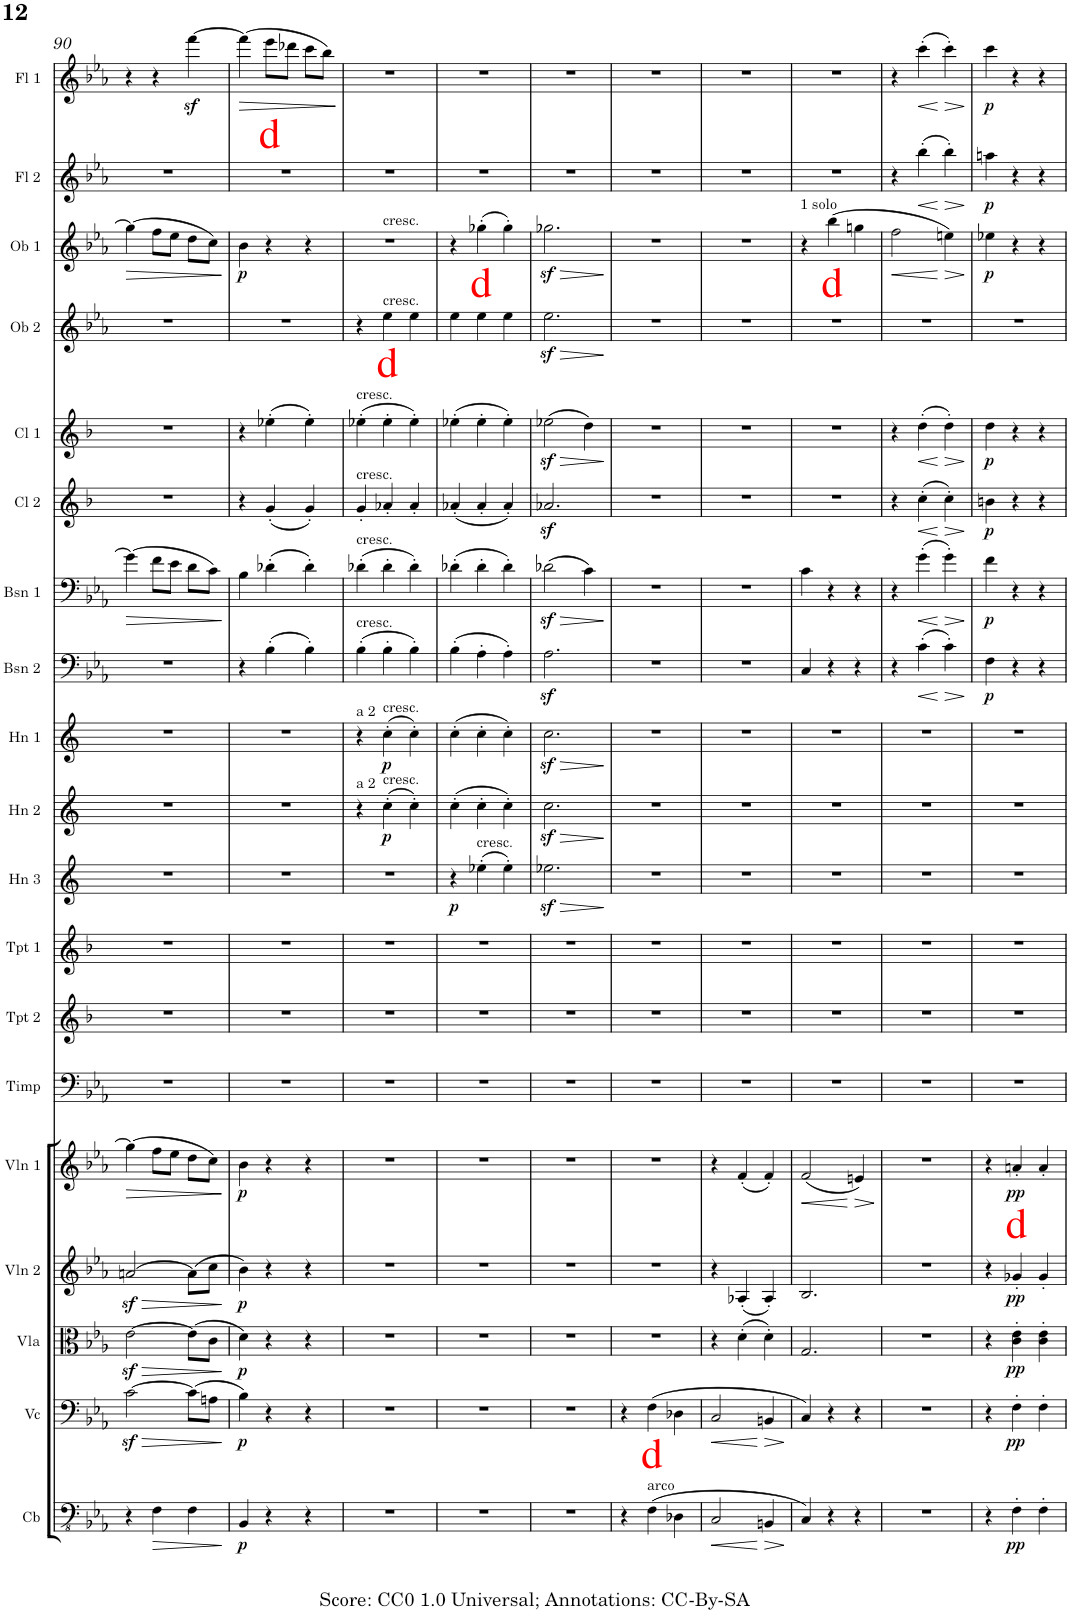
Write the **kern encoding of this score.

**kern	**dynam	**kern	**text	**dynam	**kern	**dynam	**kern	**dynam	**kern	**text	**dynam	**kern	**kern	**kern	**kern	**dynam	**kern	**dynam	**kern	**dynam	**kern	**dynam	**kern	**dynam	**kern	**dynam	**kern	**dynam	**kern	**text	**dynam	**kern	**text	**dynam	**kern	**dynam	**kern	**text	**dynam
*part19	*part19	*part18	*part18	*part18	*part17	*part17	*part16	*part16	*part15	*part15	*part15	*part14	*part13	*part12	*part11	*part11	*part10	*part10	*part9	*part9	*part8	*part8	*part7	*part7	*part6	*part6	*part5	*part5	*part4	*part4	*part4	*part3	*part3	*part3	*part2	*part2	*part1	*part1	*part1
*staff19	*staff19	*staff18	*staff18	*staff18	*staff17	*staff17	*staff16	*staff16	*staff15	*staff15	*staff15	*staff14	*staff13	*staff12	*staff11	*staff11	*staff10	*staff10	*staff9	*staff9	*staff8	*staff8	*staff7	*staff7	*staff6	*staff6	*staff5	*staff5	*staff4	*staff4	*staff4	*staff3	*staff3	*staff3	*staff2	*staff2	*staff1	*staff1	*staff1
*I"Contrabass	*	*I"Violoncello	*	*	*I"Viola	*	*I"Violin 2	*	*I"Violin 1	*	*	*I"Timpani	*I"Bb Trumpet 2	*I"Bb Trumpet 1	*I"Eb Horn 3	*	*I"Eb Horn 2	*	*I"Eb Horn 1	*	*I"Bassoon 2	*	*I"Bassoon 1	*	*I"Bb Clarinet 2	*	*I"Bb Clarinet 1	*	*I"Oboe 2	*	*	*I"Oboe 1	*	*	*I"Flute 2	*	*I"Flute 1	*	*
*I'Cb	*	*I'Vc	*	*	*I'Vla	*	*I'Vln 2	*	*I'Vln 1	*	*	*I'Timp	*I'Tpt 2	*I'Tpt 1	*I'Hn 3	*	*I'Hn 2	*	*I'Hn 1	*	*I'Bsn 2	*	*I'Bsn 1	*	*I'Cl 2	*	*I'Cl 1	*	*I'Ob 2	*	*	*I'Ob 1	*	*	*I'Fl 2	*	*I'Fl 1	*	*
!!LO:PB:g=z
*clefFv4	*	*clefF4	*	*	*clefC3	*	*clefG2	*	*clefG2	*	*	*clefF4	*clefG2	*clefG2	*clefG2	*	*clefG2	*	*clefG2	*	*clefF4	*	*clefF4	*	*clefG2	*	*clefG2	*	*clefG2	*	*	*clefG2	*	*	*clefG2	*	*clefG2	*	*
*	*	*	*	*	*	*	*	*	*	*	*	*	*Trd1c2	*Trd1c2	*Trd5c9	*	*Trd5c9	*	*Trd5c9	*	*	*	*	*	*Trd1c2	*	*Trd1c2	*	*	*	*	*	*	*	*	*	*	*	*
*k[b-e-a-]	*	*k[b-e-a-]	*	*	*k[b-e-a-]	*	*k[b-e-a-]	*	*k[b-e-a-]	*	*	*k[b-e-a-]	*k[b-]	*k[b-]	*k[]	*	*k[]	*	*k[]	*	*k[b-e-a-]	*	*k[b-e-a-]	*	*k[b-]	*	*k[b-]	*	*k[b-e-a-]	*	*	*k[b-e-a-]	*	*	*k[b-e-a-]	*	*k[b-e-a-]	*	*
*M3/4	*	*M3/4	*	*	*M3/4	*	*M3/4	*	*M3/4	*	*	*M3/4	*M3/4	*M3/4	*M3/4	*	*M3/4	*	*M3/4	*	*M3/4	*	*M3/4	*	*M3/4	*	*M3/4	*	*M3/4	*	*	*M3/4	*	*	*M3/4	*	*M3/4	*	*
=90	=90	=90	=90	=90	=90	=90	=90	=90	=90	=90	=90	=90	=90	=90	=90	=90	=90	=90	=90	=90	=90	=90	=90	=90	=90	=90	=90	=90	=90	=90	=90	=90	=90	=90	=90	=90	=90	=90	=90
!	!	!	!	!LO:HP:b	!	!LO:HP:b	!	!LO:HP:b	!	!	!LO:HP:b	!	!	!	!	!	!	!	!	!	!	!	!	!LO:HP:b	!	!	!	!	!	!	!	!	!	!LO:HP:b	!	!	!	!	!
4r	.	[2cz<\	.	>	[2e-z<\	>	[2anz</	>	(4gg\]	.	>	2.r	2.r	2.r	2.r	.	2.r	.	2.r	.	2.r	.	(4g\]	>	2.r	.	2.r	.	2.r	.	.	(4gg\]	.	>	2.r	.	4r	.	.
!	!LO:HP:b	!	!	!	!	!	!	!	!	!	!	!	!	!	!	!	!	!	!	!	!	!	!	!	!	!	!	!	!	!	!	!	!	!	!	!	!	!	!
4FF\	>	.	.	.	.	.	.	.	8ff\L	.	.	.	.	.	.	.	.	.	.	.	.	.	8f\L	.	.	.	.	.	.	.	.	8ff\L	.	.	.	.	4r	.	.
.	.	.	.	.	.	.	.	.	8ee-\J	.	.	.	.	.	.	.	.	.	.	.	.	.	8e-\J	.	.	.	.	.	.	.	.	8ee-\J	.	.	.	.	.	.	.
4FF\	.	(8c\L]	.	.	(8e-\L]	.	(8a\L]	.	8dd\L	.	.	.	.	.	.	.	.	.	.	.	.	.	8d\L	.	.	.	.	.	.	.	.	8dd\L	.	.	.	.	[4fffz<\	.	.
.	.	8An\J	.	.	8c\J	.	8cc\J	.	8cc\J)	.	.	.	.	.	.	.	.	.	.	.	.	.	8c\J)	.	.	.	.	.	.	.	.	8cc\J)	.	.	.	.	.	.	.
.	]	.	.	]	.	]	.	]	.	.	]	.	.	.	.	.	.	.	.	.	.	.	.	]	.	.	.	.	.	.	.	.	.	]	.	.	.	.	.
=91	=91	=91	=91	=91	=91	=91	=91	=91	=91	=91	=91	=91	=91	=91	=91	=91	=91	=91	=91	=91	=91	=91	=91	=91	=91	=91	=91	=91	=91	=91	=91	=91	=91	=91	=91	=91	=91	=91	=91
!	!LO:DY:b	!	!	!LO:DY:b	!	!LO:DY:b	!	!LO:DY:b	!	!	!LO:DY:b	!	!	!	!	!	!	!	!	!	!	!	!	!	!	!	!	!	!	!	!	!	!	!LO:DY:b	!	!	!	!	!LO:HP:b
4BBB-/	p	4B-\)	.	p	4d\)	p	4b-\)	p	4b-\	.	p	2.r	2.r	2.r	2.r	.	2.r	.	2.r	.	4r	.	4B-\	.	4r	.	4r	.	2.r	.	.	4b-\	.	p	2.r	.	(4fff\]	.	>
!	!	!	!	!	!	!	!	!	!	!	!	!	!	!	!	!	!	!	!	!	!	!	!	!	!	!	!	!	!	!	!	!	!	!	!	!	!	!LO:LY:b:color=#FF0000	!
4r	.	4r	.	.	4r	.	4r	.	4r	.	.	.	.	.	.	.	.	.	.	.	(4B-'\	.	(4d-X'\	.	(4g'/	.	(4ee-X'\	.	.	.	.	4r	.	.	.	.	8eee-\L	d	.
.	.	.	.	.	.	.	.	.	.	.	.	.	.	.	.	.	.	.	.	.	.	.	.	.	.	.	.	.	.	.	.	.	.	.	.	.	8ddd-X\J	.	.
4r	.	4r	.	.	4r	.	4r	.	4r	.	.	.	.	.	.	.	.	.	.	.	4B-'\)	.	4d-'\)	.	4g'/)	.	4ee-'\)	.	.	.	.	4r	.	.	.	.	8ccc\L	.	.
.	.	.	.	.	.	.	.	.	.	.	.	.	.	.	.	.	.	.	.	.	.	.	.	.	.	.	.	.	.	.	.	.	.	.	.	.	8bb-\J)	.	.
.	.	.	.	.	.	.	.	.	.	.	.	.	.	.	.	.	.	.	.	.	.	.	.	.	.	.	.	.	.	.	.	.	.	.	.	.	.	.	]
=92	=92	=92	=92	=92	=92	=92	=92	=92	=92	=92	=92	=92	=92	=92	=92	=92	=92	=92	=92	=92	=92	=92	=92	=92	=92	=92	=92	=92	=92	=92	=92	=92	=92	=92	=92	=92	=92	=92	=92
!	!	!	!	!	!	!	!	!	!	!	!	!	!	!	!	!	!	!	!	!	!	!	!	!	!	!	!LO:TX:a:t=cresc.	!	!	!	!	!	!	!	!	!	!	!	!
!	!	!	!	!	!	!	!	!	!	!	!	!	!	!	!	!	!	!	!	!	!	!	!	!	!LO:TX:a:t=cresc.	!	!	!	!	!	!	!	!	!	!	!	!	!	!
!	!	!	!	!	!	!	!	!	!	!	!	!	!	!	!	!	!	!	!	!	!	!	!LO:TX:a:t=cresc.	!	!	!	!	!	!	!	!	!	!	!	!	!	!	!	!
!	!	!	!	!	!	!	!	!	!	!	!	!	!	!	!	!	!	!	!	!	!LO:TX:a:t=cresc.	!	!	!	!	!	!	!	!	!	!	!	!	!	!	!	!	!	!
!	!	!	!	!	!	!	!	!	!	!	!	!	!	!	!	!	!	!	!LO:TX:a:t=a 2	!	!	!	!	!	!	!	!	!	!	!	!	!	!	!	!	!	!	!	!
!	!	!	!	!	!	!	!	!	!	!	!	!	!	!	!	!	!LO:TX:a:t=a 2	!	!	!	!	!	!	!	!	!	!	!	!	!	!	!	!	!	!	!	!	!	!
*	*	*	*	*	*	*	*	*	*	*	*	*	*	*	*	*	*	*	*	*	*	*	*	*	*	*	*	*	*	*	*	*^	*	*	*	*	*	*	*
2.r	.	2.r	.	.	2.r	.	2.r	.	2.r	.	.	2.r	2.r	2.r	2.r	.	4r	.	4r	.	(4B-'\	.	(4d-X'\	.	4g'/	.	(4ee-X'\	.	4r	.	.	2.r	4ryy	.	.	2.r	.	2.r	.	.
!	!	!	!	!	!	!	!	!	!	!	!	!	!	!	!	!	!	!	!	!	!	!	!	!	!	!	!	!	!	!	!	!	!LO:TX:a:t=cresc.	!	!	!	!	!	!	!
!	!	!	!	!	!	!	!	!	!	!	!	!	!	!	!	!	!	!	!	!	!	!	!	!	!	!	!	!	!LO:TX:a:t=cresc.	!	!	!	!	!	!	!	!	!	!	!
!	!	!	!	!	!	!	!	!	!	!	!	!	!	!	!	!	!	!	!LO:TX:a:t=cresc.	!	!	!	!	!	!	!	!	!	!	!	!	!	!	!	!	!	!	!	!	!
!	!	!	!	!	!	!	!	!	!	!	!	!	!	!	!	!	!LO:TX:a:t=cresc.	!	!	!	!	!	!	!	!	!	!	!	!	!	!	!	!	!	!	!	!	!	!	!
!	!	!	!	!	!	!	!	!	!	!	!	!	!	!	!	!	!	!LO:DY:b	!	!LO:DY:b	!	!	!	!	!	!	!	!	!	!LO:LY:b:color=#FF0000	!	!	!	!	!	!	!	!	!	!
.	.	.	.	.	.	.	.	.	.	.	.	.	.	.	.	.	(4cc'\	p	(4cc'\	p	4B-'\	.	4d-'\	.	4a-X'/	.	4ee-'\	.	4ee-\	d	.	.	2ryy	.	.	.	.	.	.	.
.	.	.	.	.	.	.	.	.	.	.	.	.	.	.	.	.	4cc'\)	.	4cc'\)	.	4B-'\)	.	4d-'\)	.	4a-'/	.	4ee-'\)	.	4ee-\	.	.	.	.	.	.	.	.	.	.	.
=93	=93	=93	=93	=93	=93	=93	=93	=93	=93	=93	=93	=93	=93	=93	=93	=93	=93	=93	=93	=93	=93	=93	=93	=93	=93	=93	=93	=93	=93	=93	=93	=93	=93	=93	=93	=93	=93	=93	=93	=93
!	!	!	!	!	!	!	!	!	!	!	!	!	!	!	!	!LO:DY:b	!	!	!	!	!	!	!	!	!	!	!	!	!	!	!	!	!	!	!	!	!	!	!	!
*	*	*	*	*	*	*	*	*	*	*	*	*	*	*	*	*	*	*	*	*	*	*	*	*	*	*	*	*	*	*	*	*v	*v	*	*	*	*	*	*	*
2.r	.	2.r	.	.	2.r	.	2.r	.	2.r	.	.	2.r	2.r	2.r	4r	p	(4cc'\	.	(4cc'\	.	(4B-'\	.	(4d-X'\	.	(4a-X'/	.	(4ee-X'\	.	4ee-\	.	.	4r	.	.	2.r	.	2.r	.	.
!	!	!	!	!	!	!	!	!	!	!	!	!	!	!	!LO:TX:a:t=cresc.	!	!	!	!	!	!	!	!	!	!	!	!	!	!	!	!	!	!	!	!	!	!	!	!
!	!	!	!	!	!	!	!	!	!	!	!	!	!	!	!	!	!	!	!	!	!	!	!	!	!	!	!	!	!	!	!	!	!LO:LY:b:color=#FF0000	!	!	!	!	!	!
.	.	.	.	.	.	.	.	.	.	.	.	.	.	.	(4ee-X'\	.	4cc'\	.	4cc'\	.	4A-'\	.	4d-'\	.	4a-'/	.	4ee-'\	.	4ee-\	.	.	(4gg-X'\	d	.	.	.	.	.	.
.	.	.	.	.	.	.	.	.	.	.	.	.	.	.	4ee-'\)	.	4cc'\)	.	4cc'\)	.	4A-'\)	.	4d-'\)	.	4a-'/)	.	4ee-'\)	.	4ee-\	.	.	4gg-'\)	.	.	.	.	.	.	.
=94	=94	=94	=94	=94	=94	=94	=94	=94	=94	=94	=94	=94	=94	=94	=94	=94	=94	=94	=94	=94	=94	=94	=94	=94	=94	=94	=94	=94	=94	=94	=94	=94	=94	=94	=94	=94	=94	=94	=94
!	!	!	!	!	!	!	!	!	!	!	!	!	!	!	!	!LO:HP:b	!	!LO:HP:b	!	!LO:HP:b	!	!	!	!LO:HP:b	!	!	!	!LO:HP:b	!	!	!LO:HP:b	!	!	!LO:HP:b	!	!	!	!	!
2.r	.	2.r	.	.	2.r	.	2.r	.	2.r	.	.	2.r	2.r	2.r	2.ee-Xz<\	>	2.ccz<\	>	2.ccz<\	>	2.A-z<\	.	(2d-Xz<\	>	2.a-Xz</	.	(2ee-Xz<\	>	2.ee-z<\	.	>	2.gg-Xz<\	.	>	2.r	.	2.r	.	.
.	.	.	.	.	.	.	.	.	.	.	.	.	.	.	.	.	.	.	.	.	.	.	4c\)	.	.	.	4dd\)	.	.	.	.	.	.	.	.	.	.	.	.
.	.	.	.	.	.	.	.	.	.	.	.	.	.	.	.	]	.	]	.	]	.	.	.	]	.	.	.	]	.	.	]	.	.	]	.	.	.	.	.
=95	=95	=95	=95	=95	=95	=95	=95	=95	=95	=95	=95	=95	=95	=95	=95	=95	=95	=95	=95	=95	=95	=95	=95	=95	=95	=95	=95	=95	=95	=95	=95	=95	=95	=95	=95	=95	=95	=95	=95
4r	.	4r	.	.	2.r	.	2.r	.	2.r	.	.	2.r	2.r	2.r	2.r	.	2.r	.	2.r	.	2.r	.	2.r	.	2.r	.	2.r	.	2.r	.	.	2.r	.	.	2.r	.	2.r	.	.
!LO:TX:a:t=arco	!	!	!	!	!	!	!	!	!	!	!	!	!	!	!	!	!	!	!	!	!	!	!	!	!	!	!	!	!	!	!	!	!	!	!	!	!	!	!
!	!	!	!LO:LY:b:color=#FF0000	!	!	!	!	!	!	!	!	!	!	!	!	!	!	!	!	!	!	!	!	!	!	!	!	!	!	!	!	!	!	!	!	!	!	!	!
(4FF\	.	(4F\	d	.	.	.	.	.	.	.	.	.	.	.	.	.	.	.	.	.	.	.	.	.	.	.	.	.	.	.	.	.	.	.	.	.	.	.	.
4DD-X\	.	4D-X\	.	.	.	.	.	.	.	.	.	.	.	.	.	.	.	.	.	.	.	.	.	.	.	.	.	.	.	.	.	.	.	.	.	.	.	.	.
=96	=96	=96	=96	=96	=96	=96	=96	=96	=96	=96	=96	=96	=96	=96	=96	=96	=96	=96	=96	=96	=96	=96	=96	=96	=96	=96	=96	=96	=96	=96	=96	=96	=96	=96	=96	=96	=96	=96	=96
!	!LO:HP:b	!	!	!LO:HP:b	!	!	!	!	!	!	!	!	!	!	!	!	!	!	!	!	!	!	!	!	!	!	!	!	!	!	!	!	!	!	!	!	!	!	!
2CC/	<	2C/	.	<	4r	.	4r	.	4r	.	.	2.r	2.r	2.r	2.r	.	2.r	.	2.r	.	2.r	.	2.r	.	2.r	.	2.r	.	2.r	.	.	2.r	.	.	2.r	.	2.r	.	.
.	.	.	.	.	(4d'\	.	(4A-X'/	.	(4f'/	.	.	.	.	.	.	.	.	.	.	.	.	.	.	.	.	.	.	.	.	.	.	.	.	.	.	.	.	.	.
!	!LO:HP:n=1:b	!	!	!LO:HP:n=1:b	!	!	!	!	!	!	!	!	!	!	!	!	!	!	!	!	!	!	!	!	!	!	!	!	!	!	!	!	!	!	!	!	!	!	!
4BBBn/	[ >	4BBn/	.	[ >	4d'\)	.	4A-'/)	.	4f'/)	.	.	.	.	.	.	.	.	.	.	.	.	.	.	.	.	.	.	.	.	.	.	.	.	.	.	.	.	.	.
.	]	.	.	]	.	.	.	.	.	.	.	.	.	.	.	.	.	.	.	.	.	.	.	.	.	.	.	.	.	.	.	.	.	.	.	.	.	.	.
=97	=97	=97	=97	=97	=97	=97	=97	=97	=97	=97	=97	=97	=97	=97	=97	=97	=97	=97	=97	=97	=97	=97	=97	=97	=97	=97	=97	=97	=97	=97	=97	=97	=97	=97	=97	=97	=97	=97	=97
!	!	!	!	!	!	!	!	!	!	!	!	!	!	!	!	!	!	!	!	!	!	!	!	!	!	!	!	!	!	!	!	!LO:TX:a:t=1 solo	!	!	!	!	!	!	!
!	!	!	!	!	!	!	!	!	!	!	!LO:HP:b	!	!	!	!	!	!	!	!	!	!	!	!	!	!	!	!	!	!	!	!	!	!	!	!	!	!	!	!
4CC/)	.	4C/)	.	.	2.G/	.	2.B-/	.	(2f/	.	<	2.r	2.r	2.r	2.r	.	2.r	.	2.r	.	4C/	.	4c\	.	2.r	.	2.r	.	2.r	.	.	4r	.	.	2.r	.	2.r	.	.
!	!	!	!	!	!	!	!	!	!	!	!	!	!	!	!	!	!	!	!	!	!	!	!	!	!	!	!	!	!	!	!	!	!LO:LY:b:color=#FF0000	!	!	!	!	!	!
4r	.	4r	.	.	.	.	.	.	.	.	.	.	.	.	.	.	.	.	.	.	4r	.	4r	.	.	.	.	.	.	.	.	(4bb-\	d	.	.	.	.	.	.
!	!	!	!	!	!	!	!	!	!	!	!LO:HP:n=1:b	!	!	!	!	!	!	!	!	!	!	!	!	!	!	!	!	!	!	!	!	!	!	!	!	!	!	!	!
4r	.	4r	.	.	.	.	.	.	4en/)	.	[ >	.	.	.	.	.	.	.	.	.	4r	.	4r	.	.	.	.	.	.	.	.	4ggn\	.	.	.	.	.	.	.
.	.	.	.	.	.	.	.	.	.	.	]	.	.	.	.	.	.	.	.	.	.	.	.	.	.	.	.	.	.	.	.	.	.	.	.	.	.	.	.
=98	=98	=98	=98	=98	=98	=98	=98	=98	=98	=98	=98	=98	=98	=98	=98	=98	=98	=98	=98	=98	=98	=98	=98	=98	=98	=98	=98	=98	=98	=98	=98	=98	=98	=98	=98	=98	=98	=98	=98
!	!	!	!	!	!	!	!	!	!	!	!	!	!	!	!	!	!	!	!	!	!	!	!	!	!	!	!	!	!	!	!	!	!	!LO:HP:b	!	!	!	!	!
2.r	.	2.r	.	.	2.r	.	2.r	.	2.r	.	.	2.r	2.r	2.r	2.r	.	2.r	.	2.r	.	4r	.	4r	.	4r	.	4r	.	2.r	.	.	2ff\	.	<	4r	.	4r	.	.
!	!	!	!	!	!	!	!	!	!	!	!	!	!	!	!	!	!	!	!	!	!	!LO:HP:b	!	!LO:HP:b	!	!LO:HP:b	!	!LO:HP:b	!	!	!	!	!	!	!	!LO:HP:b	!	!	!LO:HP:b
.	.	.	.	.	.	.	.	.	.	.	.	.	.	.	.	.	.	.	.	.	(4c'\	<	(4g'\	<	(4cc'\	<	(4dd'\	<	.	.	.	.	.	.	(4bb-'\	<	(4ccc'\	.	<
!	!	!	!	!	!	!	!	!	!	!	!	!	!	!	!	!	!	!	!	!	!	!LO:HP:n=1:b	!	!LO:HP:n=1:b	!	!LO:HP:n=1:b	!	!LO:HP:n=1:b	!	!	!	!	!	!LO:HP:n=1:b	!	!LO:HP:n=1:b	!	!	!LO:HP:n=1:b
.	.	.	.	.	.	.	.	.	.	.	.	.	.	.	.	.	.	.	.	.	4c'\)	[ >	4g'\)	[ >	4cc'\)	[ >	4dd'\)	[ >	.	.	.	4een\)	.	[ >	4bb-'\)	[ >	4ccc'\)	.	[ >
.	.	.	.	.	.	.	.	.	.	.	.	.	.	.	.	.	.	.	.	.	.	]	.	]	.	]	.	]	.	.	.	.	.	]	.	]	.	.	]
=99	=99	=99	=99	=99	=99	=99	=99	=99	=99	=99	=99	=99	=99	=99	=99	=99	=99	=99	=99	=99	=99	=99	=99	=99	=99	=99	=99	=99	=99	=99	=99	=99	=99	=99	=99	=99	=99	=99	=99
!	!	!	!	!	!	!	!	!	!	!	!	!	!	!	!	!	!	!	!	!	!	!LO:DY:b	!	!LO:DY:b	!	!LO:DY:b	!	!LO:DY:b	!	!	!	!	!	!LO:DY:b	!	!LO:DY:b	!	!	!LO:DY:b
4r	.	4r	.	.	4r	.	4r	.	4r	.	.	2.r	2.r	2.r	2.r	.	2.r	.	2.r	.	4F\	p	4f\	p	4bn\	p	4dd\	p	2.r	.	.	4ee-X\	.	p	4aan\	p	4ccc\	.	p
!	!LO:DY:b	!	!	!LO:DY:b	!	!LO:DY:b	!	!LO:DY:b	!	!LO:LY:b:color=#FF0000	!LO:DY:b	!	!	!	!	!	!	!	!	!	!	!	!	!	!	!	!	!	!	!	!	!	!	!	!	!	!	!	!
4FF'\	pp	4F'\	.	pp	4c\' 4e-\'	pp	4g-X'/	pp	4an'/	d	pp	.	.	.	.	.	.	.	.	.	4r	.	4r	.	4r	.	4r	.	.	.	.	4r	.	.	4r	.	4r	.	.
4FF'\	.	4F'\	.	.	4c\' 4e-\'	.	4g-'/	.	4a'/	.	.	.	.	.	.	.	.	.	.	.	4r	.	4r	.	4r	.	4r	.	.	.	.	4r	.	.	4r	.	4r	.	.
=	=	=	=	=	=	=	=	=	=	=	=	=	=	=	=	=	=	=	=	=	=	=	=	=	=	=	=	=	=	=	=	=	=	=	=	=	=	=	=
*-	*-	*-	*-	*-	*-	*-	*-	*-	*-	*-	*-	*-	*-	*-	*-	*-	*-	*-	*-	*-	*-	*-	*-	*-	*-	*-	*-	*-	*-	*-	*-	*-	*-	*-	*-	*-	*-	*-	*-
